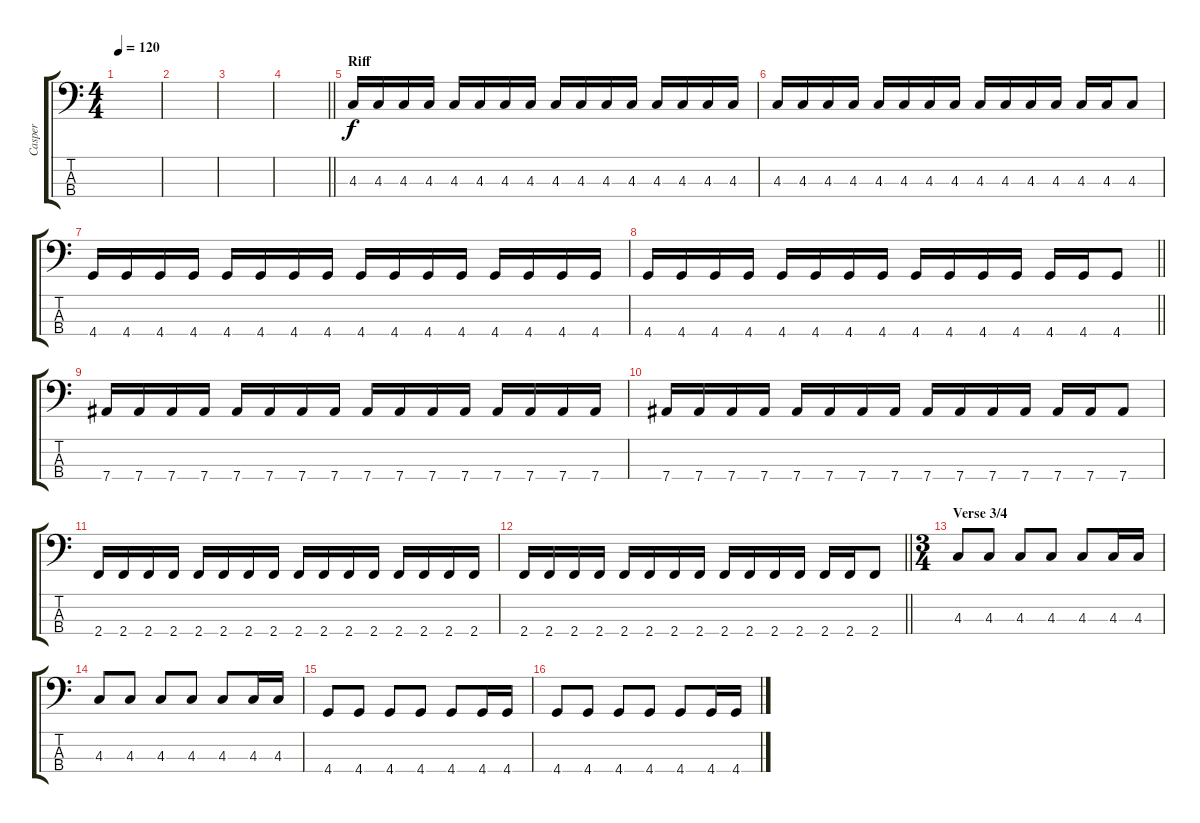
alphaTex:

\track ("Casper" "Casper") {instrument electricbasspick}
\staff {score tabs}
\tuning (Gb2 Db2 Ab1 Eb1) {hide}
\ts (4 4)
\tempo 120
\clef f4
\ks c
|
|
|
\barLineRight lightlight
|
\section ("" "Riff")
4.3.16{volume 16} 4.3.16 4.3.16 4.3.16 4.3.16 4.3.16 4.3.16 4.3.16 4.3.16 4.3.16 4.3.16 4.3.16 4.3.16 4.3.16 4.3.16 4.3.16 |
4.3.16 4.3.16 4.3.16 4.3.16 4.3.16 4.3.16 4.3.16 4.3.16 4.3.16 4.3.16 4.3.16 4.3.16 4.3.16 4.3.16 4.3.8 |
4.4.16 4.4.16 4.4.16 4.4.16 4.4.16 4.4.16 4.4.16 4.4.16 4.4.16 4.4.16 4.4.16 4.4.16 4.4.16 4.4.16 4.4.16 4.4.16 |
\barLineRight lightlight
4.4.16 4.4.16 4.4.16 4.4.16 4.4.16 4.4.16 4.4.16 4.4.16 4.4.16 4.4.16 4.4.16 4.4.16 4.4.16 4.4.16 4.4.8 |
\section ("" "")
7.4.16 7.4.16 7.4.16 7.4.16 7.4.16 7.4.16 7.4.16 7.4.16 7.4.16 7.4.16 7.4.16 7.4.16 7.4.16 7.4.16 7.4.16 7.4.16 |
7.4.16 7.4.16 7.4.16 7.4.16 7.4.16 7.4.16 7.4.16 7.4.16 7.4.16 7.4.16 7.4.16 7.4.16 7.4.16 7.4.16 7.4.8 |
2.4.16 2.4.16 2.4.16 2.4.16 2.4.16 2.4.16 2.4.16 2.4.16 2.4.16 2.4.16 2.4.16 2.4.16 2.4.16 2.4.16 2.4.16 2.4.16 |
\barLineRight lightlight
2.4.16 2.4.16 2.4.16 2.4.16 2.4.16 2.4.16 2.4.16 2.4.16 2.4.16 2.4.16 2.4.16 2.4.16 2.4.16 2.4.16 2.4.8 |
\ts (3 4)
\section ("" "Verse 3/4")
4.3.8 4.3.8 4.3.8 4.3.8 4.3.8 4.3.16 4.3.16 |
4.3.8 4.3.8 4.3.8 4.3.8 4.3.8 4.3.16 4.3.16 |
4.4.8 4.4.8 4.4.8 4.4.8 4.4.8 4.4.16 4.4.16 |
4.4.8 4.4.8 4.4.8 4.4.8 4.4.8 4.4.16 4.4.16
